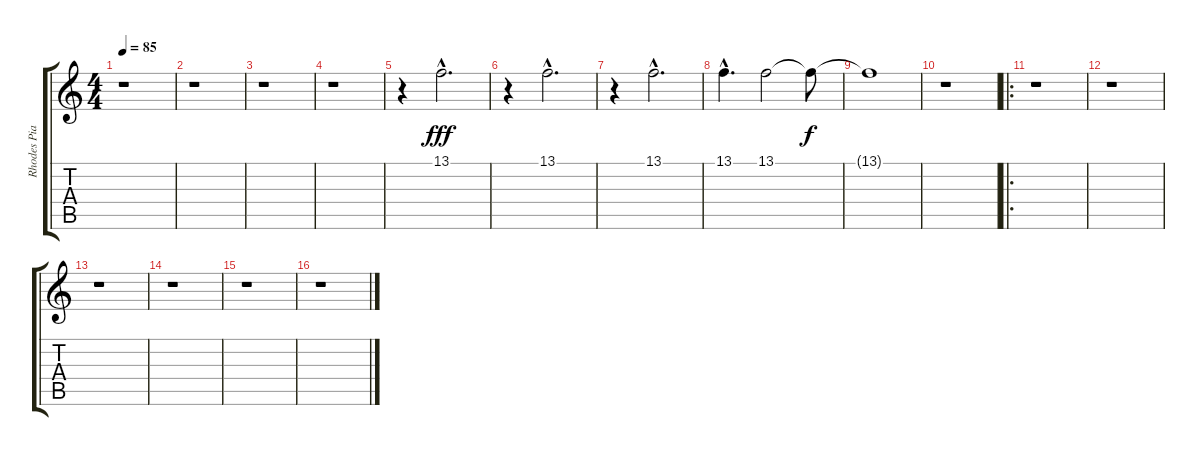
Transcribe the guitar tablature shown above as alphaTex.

\track ("Rhodes Piano 2" "Rhodes Pia") {instrument electricpiano1}
\staff {score tabs}
\tuning (E4 B3 G3 D3 A2 E2) {hide}
\ts (4 4)
\tempo 85
\clef g2
\ks c
r.1{dy fff instrument electricpiano1} |
r.1 |
r.1 |
r.1 |
r.4 13.1{hac}.2{d} |
r.4 13.1{hac}.2{d} |
r.4 13.1{hac}.2{d} |
13.1{hac}.4{d} 13.1.2 13.1{t}.8{dy f} |
13.1{t}.1 |
r.1 |
\ro
r.1 |
r.1 |
r.1 |
r.1 |
r.1 |
r.1
